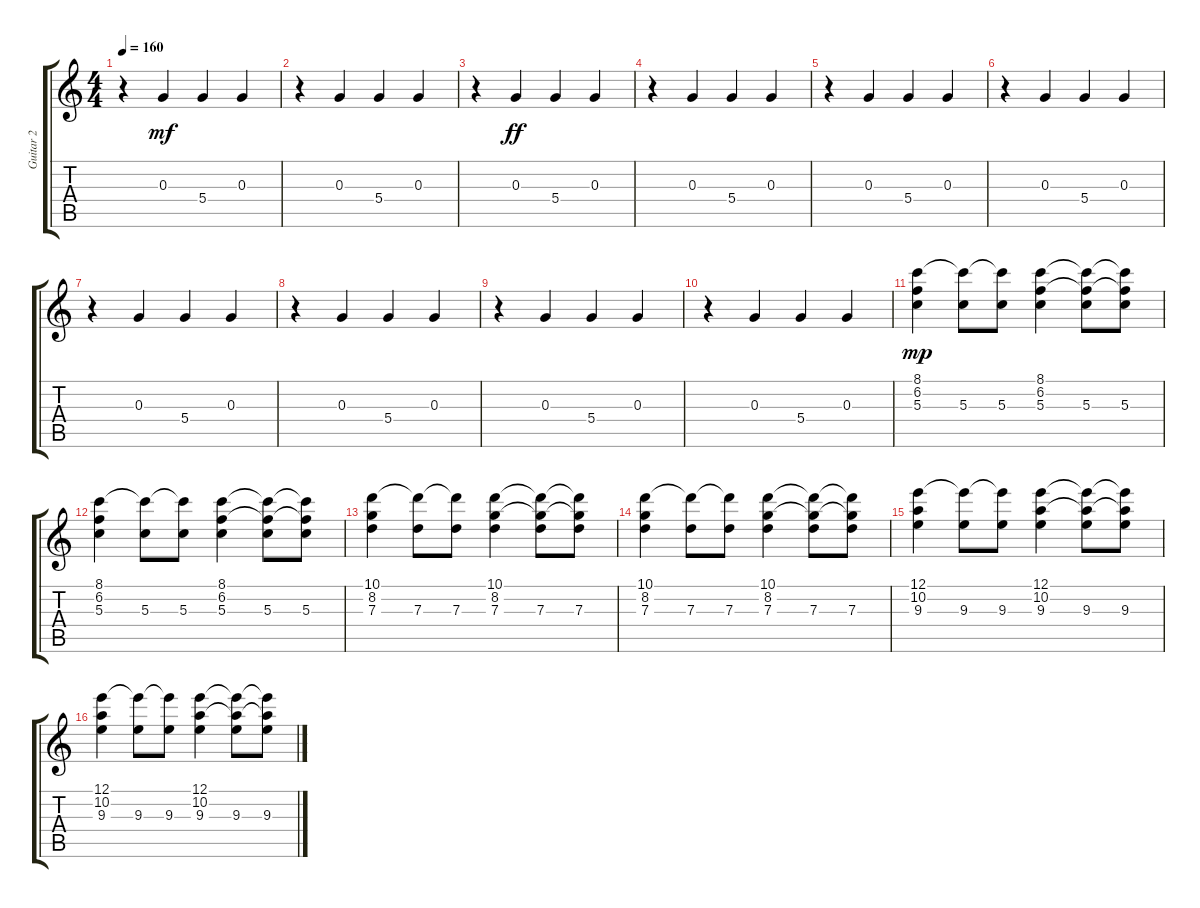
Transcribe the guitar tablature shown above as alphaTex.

\track ("Guitar 2" "Guitar 2") {instrument acousticguitarsteel}
\staff {score tabs}
\tuning (E4 B3 G3 D3 A2 E2) {hide}
\ts (4 4)
\tempo 160
\clef g2
\ks c
r.4{dy mf} 0.3.4 5.4.4 0.3.4 |
r.4 0.3.4 5.4.4 0.3.4 |
r.4 0.3.4{dy ff} 5.4.4 0.3.4 |
r.4 0.3.4 5.4.4 0.3.4 |
r.4 0.3.4 5.4.4 0.3.4 |
r.4 0.3.4 5.4.4 0.3.4 |
r.4 0.3.4 5.4.4 0.3.4 |
r.4 0.3.4 5.4.4 0.3.4 |
r.4 0.3.4 5.4.4 0.3.4 |
r.4 0.3.4 5.4.4 0.3.4 |
(8.1 6.2 5.3).4{dy mp} (8.1{t} 5.3).8 (8.1{t} 5.3).8 (8.1 6.2 5.3).4 (8.1{t} 6.2{t} 5.3).8 (8.1{t} 6.2{t} 5.3).8 |
(8.1 6.2 5.3).4 (8.1{t} 5.3).8 (8.1{t} 5.3).8 (8.1 6.2 5.3).4 (8.1{t} 6.2{t} 5.3).8 (8.1{t} 6.2{t} 5.3).8 |
(10.1 8.2 7.3).4 (10.1{t} 7.3).8 (10.1{t} 7.3).8 (10.1 8.2 7.3).4 (10.1{t} 8.2{t} 7.3).8 (10.1{t} 8.2{t} 7.3).8 |
(10.1 8.2 7.3).4 (10.1{t} 7.3).8 (10.1{t} 7.3).8 (10.1 8.2 7.3).4 (10.1{t} 8.2{t} 7.3).8 (10.1{t} 8.2{t} 7.3).8 |
(12.1 10.2 9.3).4 (12.1{t} 9.3).8 (12.1{t} 9.3).8 (12.1 10.2 9.3).4 (12.1{t} 10.2{t} 9.3).8 (12.1{t} 10.2{t} 9.3).8 |
(12.1 10.2 9.3).4 (12.1{t} 9.3).8 (12.1{t} 9.3).8 (12.1 10.2 9.3).4 (12.1{t} 10.2{t} 9.3).8 (12.1{t} 10.2{t} 9.3).8
